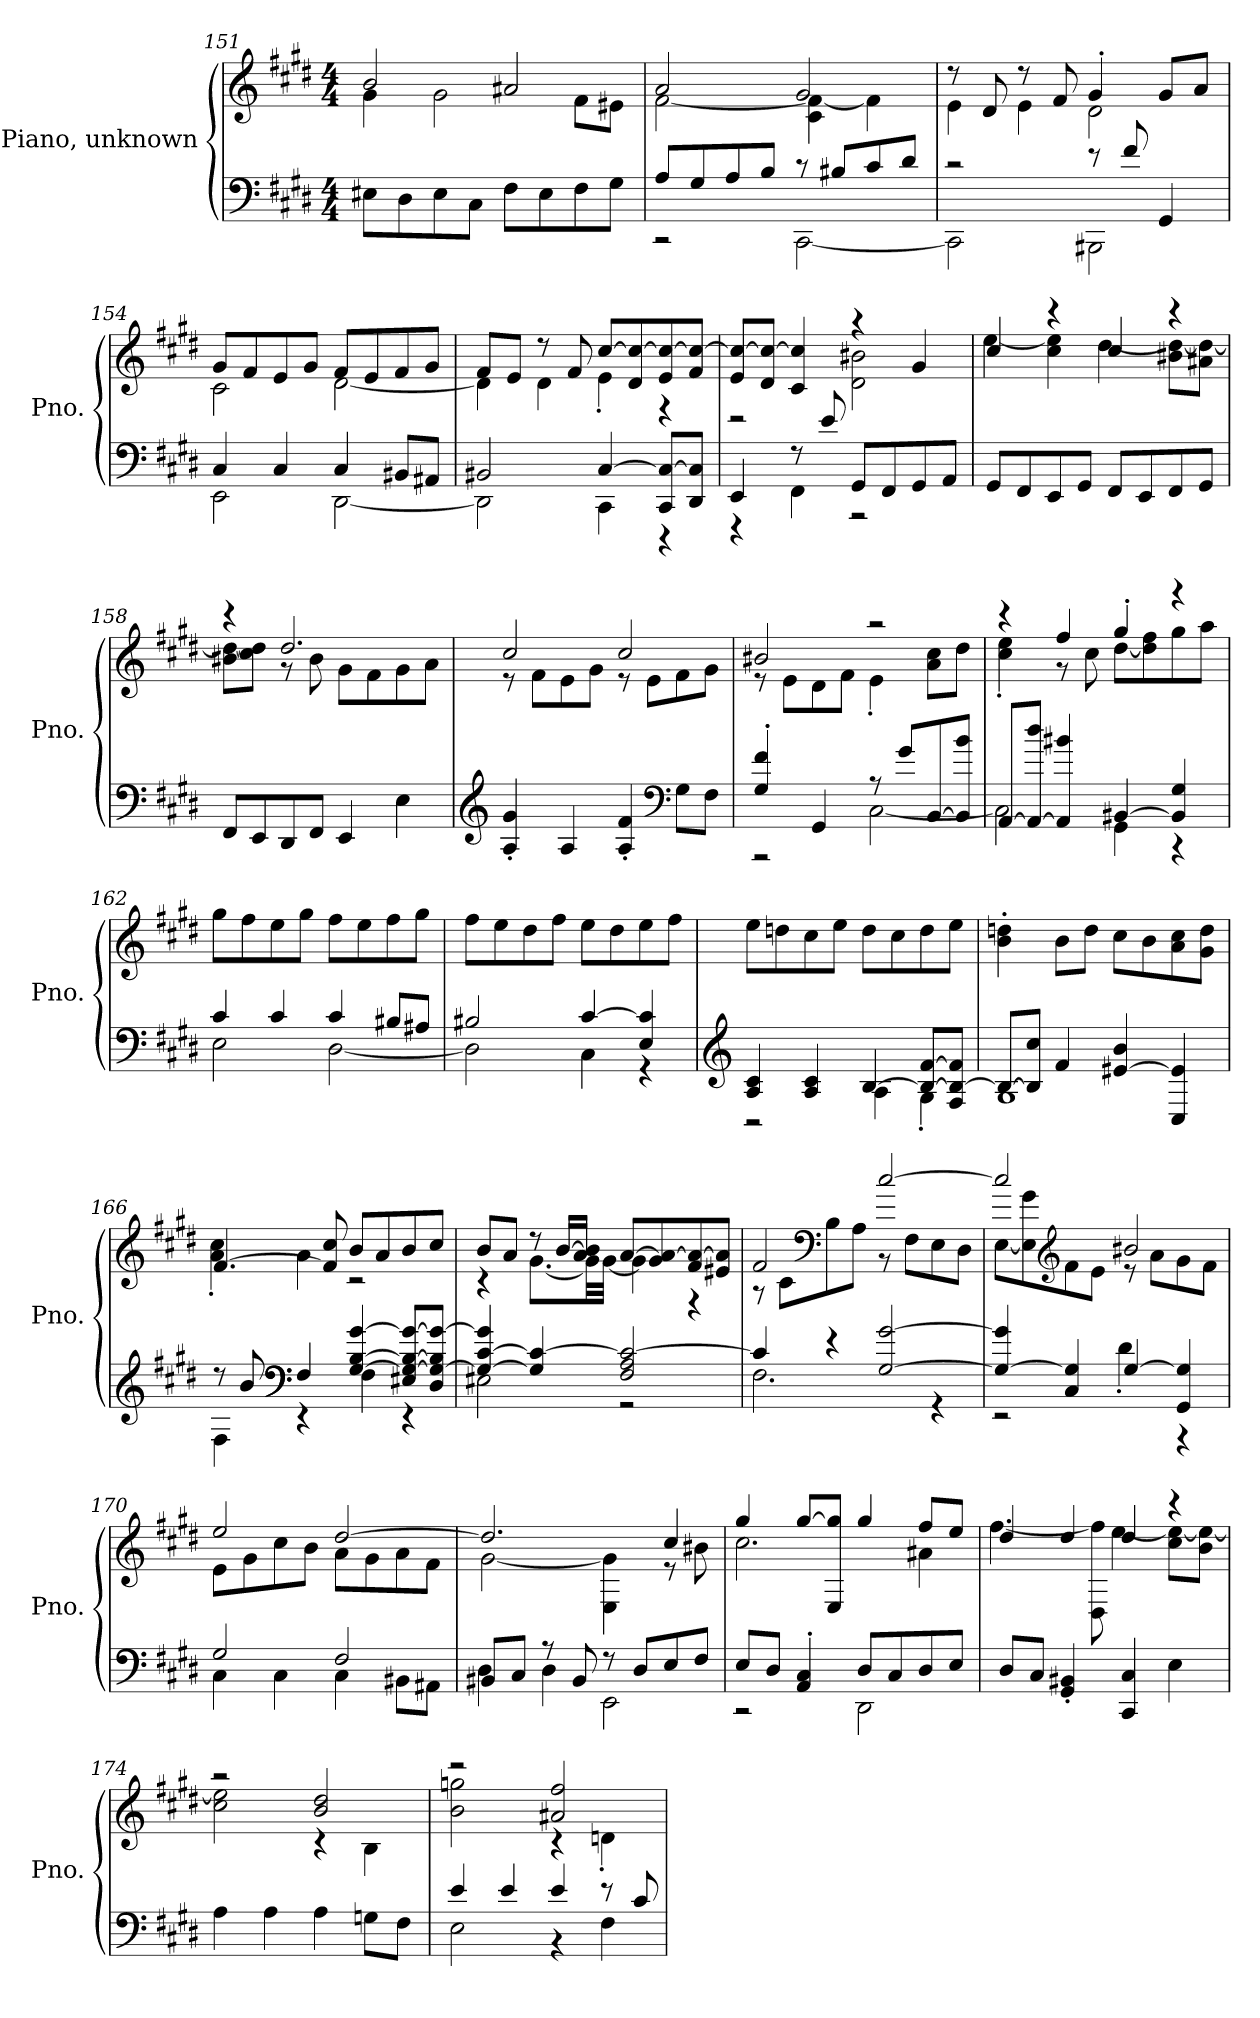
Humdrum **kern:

**kern	**kern
*part1	*part1
*staff2	*staff1
*I"Piano, unknown	*
*I'Pno.	*
*clefF4	*clefG2
*k[f#c#g#d#]	*k[f#c#g#d#]
*M4/4	*M4/4
=151	=151
*	*^
8E#X\L	2b/	4g#\
8D#\	.	.
8E#\	.	2g#\
8C#\J	.	.
8F#\L	2a#X/	.
8E#\	.	.
8F#\	.	8f#\L
8G#\J	.	8e#X\J
=152	=152	=152
*^	*	*
8A/L	2r	2a/	[2f#\
8G#/	.	.	.
8A/	.	.	.
8B/J	.	.	.
8r	[2CC#\	2g#/	4c#\ 4f#\_
8B#X/L	.	.	.
8c#/	.	.	4f#\]
8d#/J	.	.	.
!!LO:PB:g=z	!!
=153	=153	=153	=153
2r	2CC#\]	8r	4e\
.	.	8d#/	.
.	.	8r	4e\
.	.	8f#/	.
8r	2BBB#X\	4g#'/	2d#\
8f#/	.	.	.
4GG#/	.	8g#/L	.
.	.	8a/J	.
=154	=154	=154	=154
4C#/	2EE\	8g#/L	2c#\
.	.	8f#/	.
4C#/	.	8e/	.
.	.	8g#/J	.
4C#/	[2DD#\	8f#/L	[2d#\
.	.	8e/	.
8BB#X/L	.	8f#/	.
8AA#X/J	.	8g#/J	.
=155	=155	=155	=155
2BB#X/	2DD#\]	8f#/L	4d#\]
.	.	8e/J	.
.	.	8r	4d#\
.	.	8f#/	.
[4C#/	4CC#\	[8cc#/L	4e'\
.	.	8d#/ 8cc#/_	.
8CC#/ 8C#/_L	4r	8e/ 8cc#/_	4r
8DD#/ 8C#/]J	.	8f#/ 8cc#/_J	.
=156	=156	=156	=156
4EE/	4r	8e/ 8cc#/_L	2r
.	.	8d#/ 8cc#/_J	.
8r	4FF#\	4c#/ 4cc#/]	.
8e/	.	.	.
8GG#/L	2r	4r	2d#\ 2b#X\
8FF#/	.	.	.
8GG#/	.	4g#/	.
8AA/J	.	.	.
*v	*v	*	*
!!LO:LB:g=z	!!
=157	=157	=157
8GG#/L	4cc#/	[4ee\
8FF#/	.	.
8EE/	4r	4cc#\ 4ee\]
8GG#/J	.	.
8FF#/L	4cc#/	[4dd#\
8EE/	.	.
8FF#/	4r	8b#X\ 8dd#\_L
8GG#/J	.	8a#X\ 8dd#\_J
=158	=158	=158
8FF#/L	4r	8b#X\ 8dd#\_L
8EE/	.	8cc#\ 8dd#\]J
8DD#/	2.dd#/	8r
8FF#/J	.	8b#\
4EE/	.	8g#\L
.	.	8f#\
4E\	.	8g#\
.	.	8a\J
=159	=159	=159
*clefG2	*	*
4A/' 4g#/'	2cc#/	8r
.	.	8f#\L
4A/	.	8e\
.	.	8g#\J
4A/' 4f#/'	2cc#/	8r
.	.	8e\L
*clefF4	*	*
8G#\L	.	8f#\
8F#\J	.	8g#\J
=160	=160	=160
*^	*	*
4G#/' 4f#/'	2r	2b#X/	8r
.	.	.	8e\L
4GG#/	.	.	8d#\
.	.	.	8f#\J
8r	[2C#\	2r	4e'\
8g#/L	.	.	.
[8BB/	.	.	8a\ 8cc#\L
8BB/] 8b/J	.	.	8dd#\J
!!LO:LB:g=z	!!
=161	=161	=161	=161
[8AA/L	2C#\]	4r	4cc#\' 4ee\'
8AA/_ 8dd#/J	.	.	.
4AA/] 4b#X/	.	4ff#/	8r
.	.	.	8cc#\
[4BB#X/	4GG#\	4gg#'/	[8dd#\L
.	.	.	8dd#\] 8ff#\
4BB#/] 4G#/	4r	4r	8gg#\
.	.	.	8aa\J
*	*	*v	*v
=162	=162	=162
4c#/	2E\	8gg#\L
.	.	8ff#\
4c#/	.	8ee\
.	.	8gg#\J
4c#/	[2D#\	8ff#\L
.	.	8ee\
8B#X/L	.	8ff#\
8A#X/J	.	8gg#\J
=163	=163	=163
2B#X/	2D#\]	8ff#\L
.	.	8ee\
.	.	8dd#\
.	.	8ff#\J
[4c#/	4C#\	8ee\L
.	.	8dd#\
4E/ 4c#/]	4r	8ee\
.	.	8ff#\J
=164	=164	=164
*clefG2	*	*
4A/ 4c#/	2r	8ee\L
.	.	8ddn\
4A/ 4c#/	.	8cc#\
.	.	8ee\J
[4B/	4A\	8dd\L
.	.	8cc#\
8B/_ [8f#/L	4G#'\	8dd\
8F#/ 8B/_ 8f#/]J	.	8ee\J
!!LO:LB:g=z
=165	=165	=165
8B/L_	1G#	4b\' 4ddn\'
8B/] 8cc#/J	.	.
4f#/	.	8b\L
.	.	8dd\J
[4e#X/ 4b/	.	8cc#\L
.	.	8b\
4C#/ 4e#/]	.	8a\ 8cc#\
.	.	8g#\ 8dd\J
=166	=166	=166
*	*	*^
8r	4F#\	[4.f#/	4a\' 4cc#\'
8b/	.	.	.
*clefF4	*	*	*
4F#/	4r	.	4a\
.	.	8f#/] 8cc#/	.
[4G#/ [4B/ [4g#/	4F#\	8b/L	2r
.	.	8a/	.
8E#X/ 8G#/_ 8B/_ 8g#/_L	4r	8b/	.
8D#/ 8G#/_ 8B/] 8g#/_J	.	8cc#/J	.
=167	=167	=167	=167
4G#/_ [4c#/ 4g#/]	2E#X\	8b/L	4r
.	.	8a/J	.
4G#/] 4c#/_	.	8r	[8.g#\L
.	.	[16b/LL	.
.	.	16a/ 16b/]JJ	32g#\LL]
.	.	.	[32g#\JJJ
2F#/ 2A/ 2c#/_	2r	[8a/L	4g#\]
.	.	8g#/ 8a/_	.
.	.	8f#/ 8a/_	4r
.	.	8e#X/ 8a/]J	.
!!LO:LB:g=z	!!
=168	=168	=168	=168
4c#/]	2.F#\	2f#/	8r
.	.	.	8c#\L
*	*	*clefF4	*
4r	.	.	8B\
.	.	.	8A\J
[2G#/ [2g#/	.	[2cc#/	8r
.	.	.	8F#\L
.	4r	.	8E\
.	.	.	8D#\J
=169	=169	=169	=169
4G#/_ 4g#/]	2r	2cc#/]	[8E\L
.	.	.	8E\] 8g#\
*	*	*clefG2	*
4C#/ 4G#/]	.	.	8f#\
.	.	.	8e\J
[4G#/	4d#'\	2b#X/	8r
.	.	.	8a\L
4GG#/ 4G#/]	4r	.	8g#\
.	.	.	8f#\J
=170	=170	=170	=170
2G#/	4C#\	2ee/	8e\L
.	.	.	8g#\
.	4C#\	.	8cc#\
.	.	.	8b\J
2F#/	4C#\	[2dd#/	8a\L
.	.	.	8g#\
.	8BB#X\L	.	8a\
.	8AA#X\J	.	8f#\J
=171	=171	=171	=171
8BB#X/L	4D#\	2.dd#/]	[2g#\
8C#/J	.	.	.
8r	4D#\	.	.
8BB#/	.	.	.
8r	2EE\	.	4E\ 4g#\]
8D#/L	.	.	.
8E/	.	4cc#/	8r
8F#/J	.	.	8b#X\
!!LO:LB:g=z	!!
=172	=172	=172	=172
8E/L	2r	4gg#/	2.cc#\
8D#/J	.	.	.
4AA/' 4C#/'	.	[8gg#/L	.
.	.	8E/ 8gg#/]J	.
8D#/L	2DD#\	4gg#/	.
8C#/	.	.	.
8D#/	.	8ff#/L	4a#X\
8E/J	.	8ee/J	.
*v	*v	*	*
=173	=173	=173
8D#/L	4dd#/	[4.ff#\
8C#/J	.	.
4GG#/' 4BB#X/'	4dd#/	.
.	.	8D#\ 8ff#\]
4CC#/ 4C#/	4dd#/	[4ee\
4E\	4r	8cc#\ 8ee\_L
.	.	8b\ 8ee\_J
=174	=174	=174
4A\	2r	2cc#\ 2ee\]
4A\	.	.
4A\	2b/ 2dd#/	4r
8Gn\L	.	4B\
8F#\J	.	.
=175	=175	=175
*^	*	*
4e/	2E\	2r	2b\ 2ggn\
4e/	.	.	.
4e/	4r	2a#X/ 2ff#/	4r
8r	4F#\	.	4dn'\
8c#/	.	.	.
*v	*v	*	*
*	*v	*v
=	=
*-	*-
